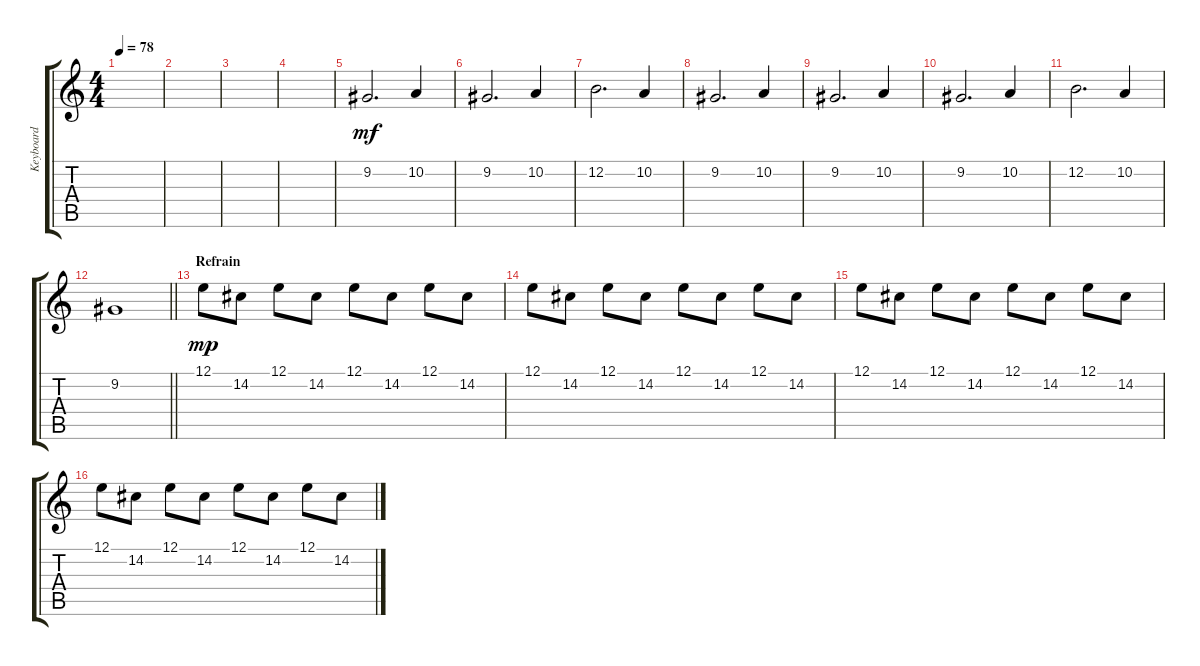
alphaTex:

\track ("Keyboard" "Keyboard") {instrument piccolo}
\staff {score tabs}
\tuning (E4 B3 G3 D3 A2 E2) {hide}
\ts (4 4)
\tempo 78
\clef g2
\ks c
|
|
|
|
9.2.2{d dy mf} 10.2.4 |
9.2.2{d} 10.2.4 |
12.2.2{d} 10.2.4 |
9.2.2{d} 10.2.4 |
9.2.2{d} 10.2.4 |
9.2.2{d} 10.2.4 |
12.2.2{d} 10.2.4 |
\barLineRight lightlight
9.2.1 |
\section ("" "Refrain")
12.1.8{dy mp instrument lead1square} 14.2.8 12.1.8 14.2.8 12.1.8 14.2.8 12.1.8 14.2.8 |
12.1.8 14.2.8 12.1.8 14.2.8 12.1.8 14.2.8 12.1.8 14.2.8 |
12.1.8 14.2.8 12.1.8 14.2.8 12.1.8 14.2.8 12.1.8 14.2.8 |
12.1.8 14.2.8 12.1.8 14.2.8 12.1.8 14.2.8 12.1.8 14.2.8
